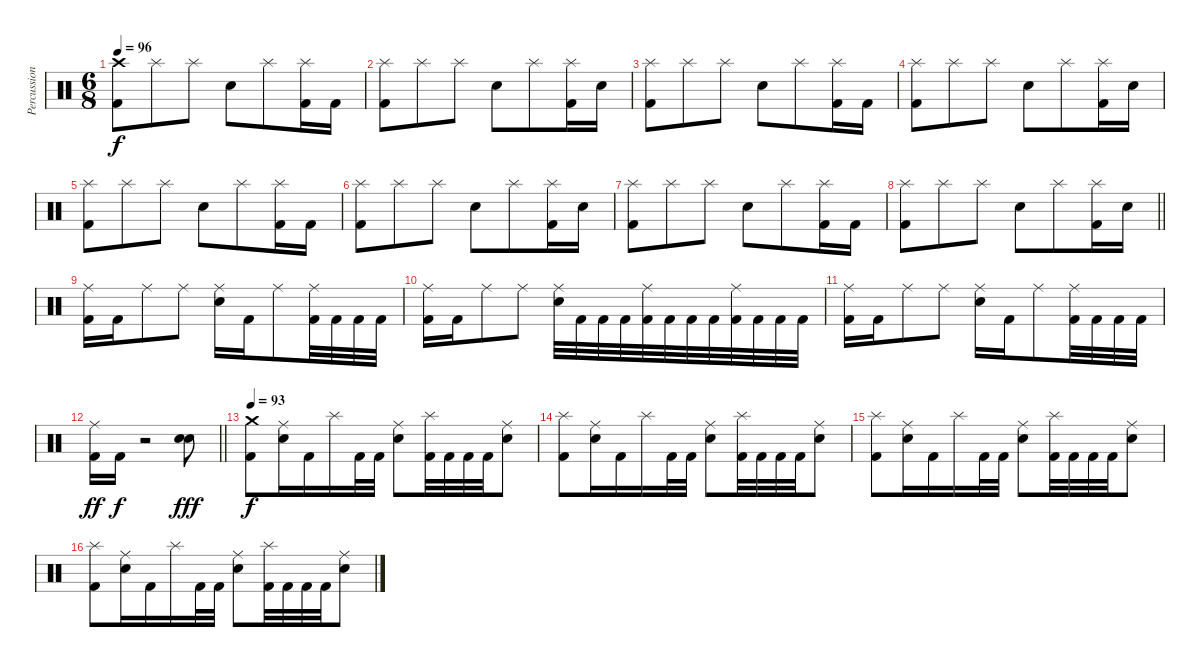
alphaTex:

\track ("Percussion" "Percussion") {instrument percussion}
\staff {score}
\articulation defaults
\ts (6 8)
\tempo 96
\clef neutral
\ks c
("Crash high (hit)" "Kick (hit) 2").8{dy f} "Splash (hit)".8 "Splash (hit)".8 "Electric Snare (hit)".8 "Splash (hit)".8 ("Splash (hit)" "Kick (hit) 2").16 "Kick (hit) 2".16 |
("Splash (hit)" "Kick (hit) 2").8 "Splash (hit)".8 "Splash (hit)".8 "Electric Snare (hit)".8 "Splash (hit)".8 ("Splash (hit)" "Kick (hit) 2").16 "Electric Snare (hit)".16 |
("Splash (hit)" "Kick (hit) 2").8 "Splash (hit)".8 "Splash (hit)".8 "Electric Snare (hit)".8 "Splash (hit)".8 ("Splash (hit)" "Kick (hit) 2").16 "Kick (hit) 2".16 |
("Splash (hit)" "Kick (hit) 2").8 "Splash (hit)".8 "Splash (hit)".8 "Electric Snare (hit)".8 "Splash (hit)".8 ("Splash (hit)" "Kick (hit) 2").16 "Electric Snare (hit)".16 |
("Splash (hit)" "Kick (hit) 2").8 "Splash (hit)".8 "Splash (hit)".8 "Electric Snare (hit)".8 "Splash (hit)".8 ("Splash (hit)" "Kick (hit) 2").16 "Kick (hit) 2".16 |
("Splash (hit)" "Kick (hit) 2").8 "Splash (hit)".8 "Splash (hit)".8 "Electric Snare (hit)".8 "Splash (hit)".8 ("Splash (hit)" "Kick (hit) 2").16 "Electric Snare (hit)".16 |
("Splash (hit)" "Kick (hit) 2").8 "Splash (hit)".8 "Splash (hit)".8 "Electric Snare (hit)".8 "Splash (hit)".8 ("Splash (hit)" "Kick (hit) 2").16 "Kick (hit) 2".16 |
\barLineRight lightlight
("Splash (hit)" "Kick (hit) 2").8 "Splash (hit)".8 "Splash (hit)".8 "Electric Snare (hit)".8 "Splash (hit)".8 ("Splash (hit)" "Kick (hit) 2").16 "Electric Snare (hit)".16 |
("Ride (middle)" "Kick (hit) 2").16 "Kick (hit) 2".16 "Ride (middle)".8 "Ride (middle)".8 ("Ride (middle)" "Electric Snare (hit)").16 "Kick (hit) 2".16 "Ride (middle)".8 ("Ride (middle)" "Kick (hit) 2").32 "Kick (hit) 2".32 "Kick (hit) 2".32 "Kick (hit) 2".32 |
("Ride (middle)" "Kick (hit) 2").16 "Kick (hit) 2".16 "Ride (middle)".8 "Ride (middle)".8 ("Ride (middle)" "Electric Snare (hit)").32 "Kick (hit) 2".32 "Kick (hit) 2".32 "Kick (hit) 2".32 ("Ride (middle)" "Kick (hit) 2").32 "Kick (hit) 2".32 "Kick (hit) 2".32 "Kick (hit) 2".32 ("Ride (middle)" "Kick (hit) 2").32 "Kick (hit) 2".32 "Kick (hit) 2".32 "Kick (hit) 2".32 |
("Ride (middle)" "Kick (hit) 2").16 "Kick (hit) 2".16 "Ride (middle)".8 "Ride (middle)".8 ("Ride (middle)" "Electric Snare (hit)").16 "Kick (hit) 2".16 "Ride (middle)".8 ("Ride (middle)" "Kick (hit) 2").32 "Kick (hit) 2".32 "Kick (hit) 2".32 "Kick (hit) 2".32 |
\barLineRight lightlight
("Ride (middle)" "Kick (hit) 2").16{dy ff} "Kick (hit) 2".16{dy f} r.2 ("Snare (hit) 2" "Electric Snare (hit)").8{dy fff} |
\tempo 93
("Crash medium (hit)" "Kick (hit) 2").8{dy f} ("Ride (middle)" "Electric Snare (hit)").16 "Kick (hit) 2".16 "Splash (hit)".16 "Kick (hit) 2".32 "Kick (hit) 2".32 ("Ride (middle)" "Electric Snare (hit)").8 ("Splash (hit)" "Kick (hit) 2").32 "Kick (hit) 2".32 "Kick (hit) 2".32 "Kick (hit) 2".32 ("Ride (middle)" "Electric Snare (hit)").8 |
("Splash (hit)" "Kick (hit) 2").8 ("Ride (middle)" "Electric Snare (hit)").16 "Kick (hit) 2".16 "Splash (hit)".16 "Kick (hit) 2".32 "Kick (hit) 2".32 ("Ride (middle)" "Electric Snare (hit)").8 ("Splash (hit)" "Kick (hit) 2").32 "Kick (hit) 2".32 "Kick (hit) 2".32 "Kick (hit) 2".32 ("Ride (middle)" "Electric Snare (hit)").8 |
("Splash (hit)" "Kick (hit) 2").8 ("Ride (middle)" "Electric Snare (hit)").16 "Kick (hit) 2".16 "Splash (hit)".16 "Kick (hit) 2".32 "Kick (hit) 2".32 ("Ride (middle)" "Electric Snare (hit)").8 ("Splash (hit)" "Kick (hit) 2").32 "Kick (hit) 2".32 "Kick (hit) 2".32 "Kick (hit) 2".32 ("Ride (middle)" "Electric Snare (hit)").8 |
("Splash (hit)" "Kick (hit) 2").8 ("Ride (middle)" "Electric Snare (hit)").16 "Kick (hit) 2".16 "Splash (hit)".16 "Kick (hit) 2".32 "Kick (hit) 2".32 ("Ride (middle)" "Electric Snare (hit)").8 ("Splash (hit)" "Kick (hit) 2").32 "Kick (hit) 2".32 "Kick (hit) 2".32 "Kick (hit) 2".32 ("Ride (middle)" "Electric Snare (hit)").8
